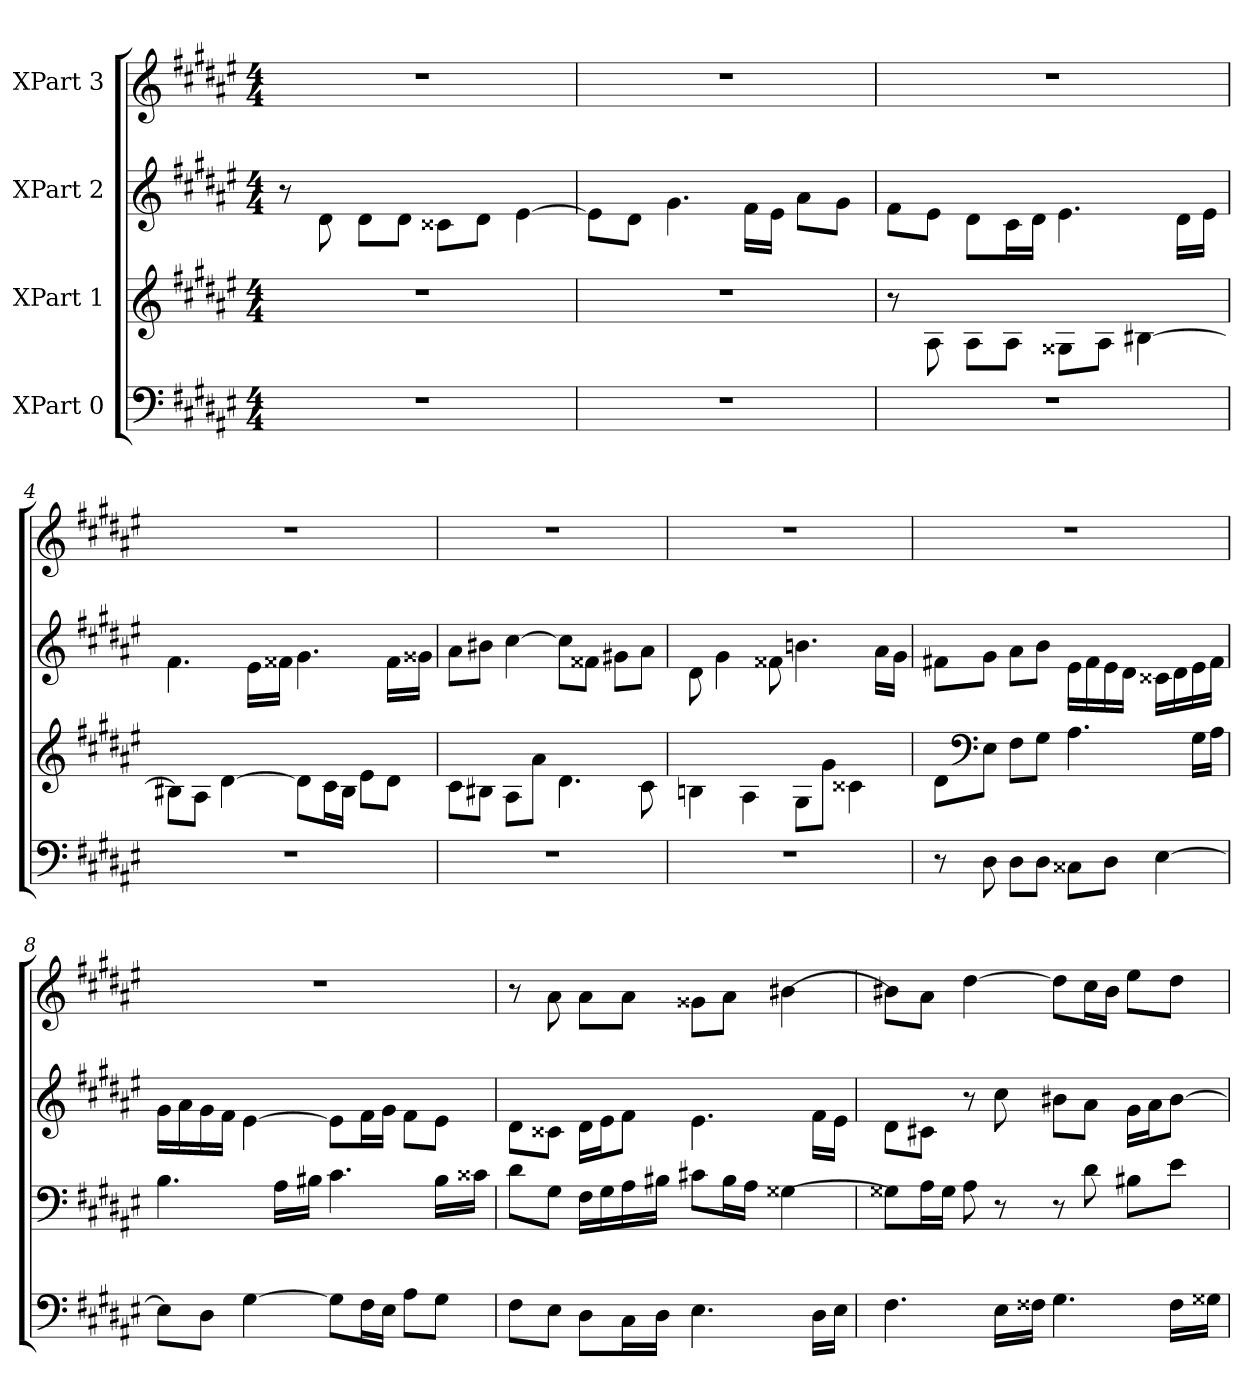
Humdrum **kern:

**kern	**kern	**kern	**kern
*part4	*part3	*part2	*part1
*staff4	*staff3	*staff2	*staff1
*I"XPart 0	*I"XPart 1	*I"XPart 2	*I"XPart 3
*clefF4	*clefG2	*clefG2	*clefG2
*k[f#c#g#d#a#e#]	*k[f#c#g#d#a#e#]	*k[f#c#g#d#a#e#]	*k[f#c#g#d#a#e#]
*M4/4	*M4/4	*M4/4	*M4/4
=1	=1	=1	=1
1r	1r	8r	1r
.	.	8d#\	.
.	.	8d#\L	.
.	.	8d#\J	.
.	.	8c##X\L	.
.	.	8d#\J	.
.	.	[4e#\	.
=2	=2	=2	=2
1r	1r	8e#\L]	1r
.	.	8d#\J	.
.	.	4.g#\	.
.	.	16f#\L	.
.	.	16e#\J	.
.	.	8a#\L	.
.	.	8g#\J	.
=3	=3	=3	=3
1r	8r	8f#\L	1r
.	8A#\	8e#\J	.
.	8A#\L	8d#\L	.
.	8A#\J	16c#\	.
.	.	16d#\J	.
.	8G##X\L	4.e#\	.
.	8A#\J	.	.
.	[4B#X\	.	.
.	.	16d#\L	.
.	.	16e#\J	.
=4	=4	=4	=4
1r	8B#X\L]	4.f#\	1r
.	8A#\J	.	.
.	[4d#\	.	.
.	.	16e#\L	.
.	.	16f##X\J	.
.	8d#\L]	4.g#\	.
.	16c#\	.	.
.	16B#\J	.	.
.	8e#\L	.	.
.	8d#\J	16f##\L	.
.	.	16g##X\J	.
=5	=5	=5	=5
1r	8c#\L	8a#\L	1r
.	8B#X\J	8b#X\J	.
.	8A#\L	[4cc#\	.
.	8a#\J	.	.
.	4.d#\	8cc#\L]	.
.	.	8f##X\J	.
.	.	8g#X\L	.
.	8c#\	8a#\J	.
=6	=6	=6	=6
1r	4Bn\	8d#\	1r
.	.	4g#\	.
.	4A#\	.	.
.	.	8f##X\	.
.	8G#\L	4.bn\	.
.	8g#\J	.	.
.	4c##X\	.	.
.	.	16a#\L	.
.	.	16g#\J	.
=7	=7	=7	=7
8r	8d#\L	8f#X\L	1r
*	*clefF4	*	*
8D#\	8E#\J	8g#\J	.
8D#\L	8F#\L	8a#\L	.
8D#\J	8G#\J	8b\J	.
8C##X\L	4.A#\	16e#\L	.
.	.	16f#\	.
8D#\J	.	16e#\	.
.	.	16d#\J	.
[4E#\	.	16c##X\L	.
.	.	16d#\	.
.	16G#\L	16e#\	.
.	16A#\J	16f#\J	.
=8	=8	=8	=8
8E#\L]	4.B\	16g#\L	1r
.	.	16a#\	.
8D#\J	.	16g#\	.
.	.	16f#\J	.
[4G#\	.	[4e#\	.
.	16A#\L	.	.
.	16B#X\J	.	.
8G#\L]	4.c#\	8e#\L]	.
16F#\	.	16f#\	.
16E#\J	.	16g#\J	.
8A#\L	.	8f#\L	.
8G#\J	16B#\L	8e#\J	.
.	16c##X\J	.	.
=9	=9	=9	=9
8F#\L	8d#\L	8d#\L	8r
8E#\J	8G#\J	8c##X\J	8a#\
8D#\L	16F#\L	16d#\L	8a#\L
.	16G#\	16e#\	.
16C#\	16A#\	8f#\J	8a#\J
16D#\J	16B#X\J	.	.
4.E#\	8c#X\L	4.e#\	8g##X\L
.	16B#\	.	8a#\J
.	16A#\J	.	.
.	[4G##X\	.	[4b#X\
16D#\L	.	16f#\L	.
16E#\J	.	16e#\J	.
=10	=10	=10	=10
4.F#\	8G##X\L]	8d#\L	8b#X\L]
.	16A#\	8c#X\J	8a#\J
.	16G##\J	.	.
.	8A#\	8r	[4dd#\
16E#\L	8r	8cc#\	.
16F##X\J	.	.	.
4.G#\	8r	8b#X\L	8dd#\L]
.	8d#\	8a#\J	16cc#\
.	.	.	16b#\J
.	8B#X\L	16g#\L	8ee#\L
.	.	16a#\	.
16F##\L	8e#\J	[8b#\J	8dd#\J
16G##X\J	.	.	.
=	=	=	=
*-	*-	*-	*-
